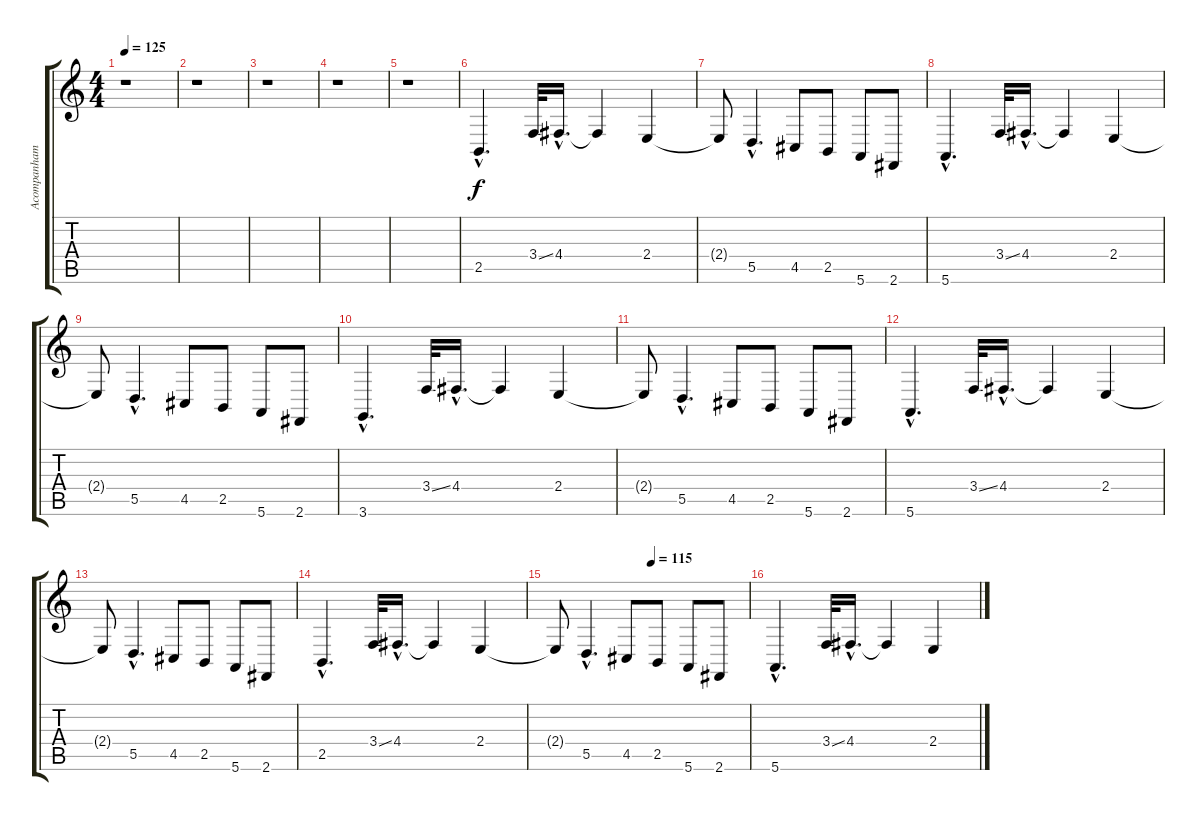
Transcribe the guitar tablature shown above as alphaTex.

\track ("Acompanhamento 1" "Acompanham") {instrument pizzicatostrings}
\staff {score tabs}
\tuning (E4 B3 G3 D3 A2 E2) {hide}
\ts (4 4)
\tempo 125
\clef g2
\ks c
r.1{dy f} |
r.1 |
r.1 |
r.1 |
r.1 |
2.5{hac}.4{d} 3.4{ss}.32 4.4{hac}.16{d} 4.4{t}.4 2.4.4 |
2.4{t}.8 5.5{hac}.4{d} 4.5.8 2.5.8 5.6.8 2.6.8 |
5.6{hac}.4{d} 3.4{ss}.32 4.4{hac}.16{d} 4.4{t}.4 2.4.4 |
2.4{t}.8 5.5{hac}.4{d} 4.5.8 2.5.8 5.6.8 2.6.8 |
3.6{hac}.4{d} 3.4{ss}.32 4.4{hac}.16{d} 4.4{t}.4 2.4.4 |
2.4{t}.8 5.5{hac}.4{d} 4.5.8 2.5.8 5.6.8 2.6.8 |
5.6{hac}.4{d} 3.4{ss}.32 4.4{hac}.16{d} 4.4{t}.4 2.4.4 |
2.4{t}.8 5.5{hac}.4{d} 4.5.8 2.5.8 5.6.8 2.6.8 |
2.5{hac}.4{d} 3.4{ss}.32 4.4{hac}.16{d} 4.4{t}.4 2.4.4 |
\tempo (115 0.5)
2.4{t}.8 5.5{hac}.4{d} 4.5.8 2.5.8 5.6.8 2.6.8 |
5.6{hac}.4{d} 3.4{ss}.32 4.4{hac}.16{d} 4.4{t}.4 2.4.4
